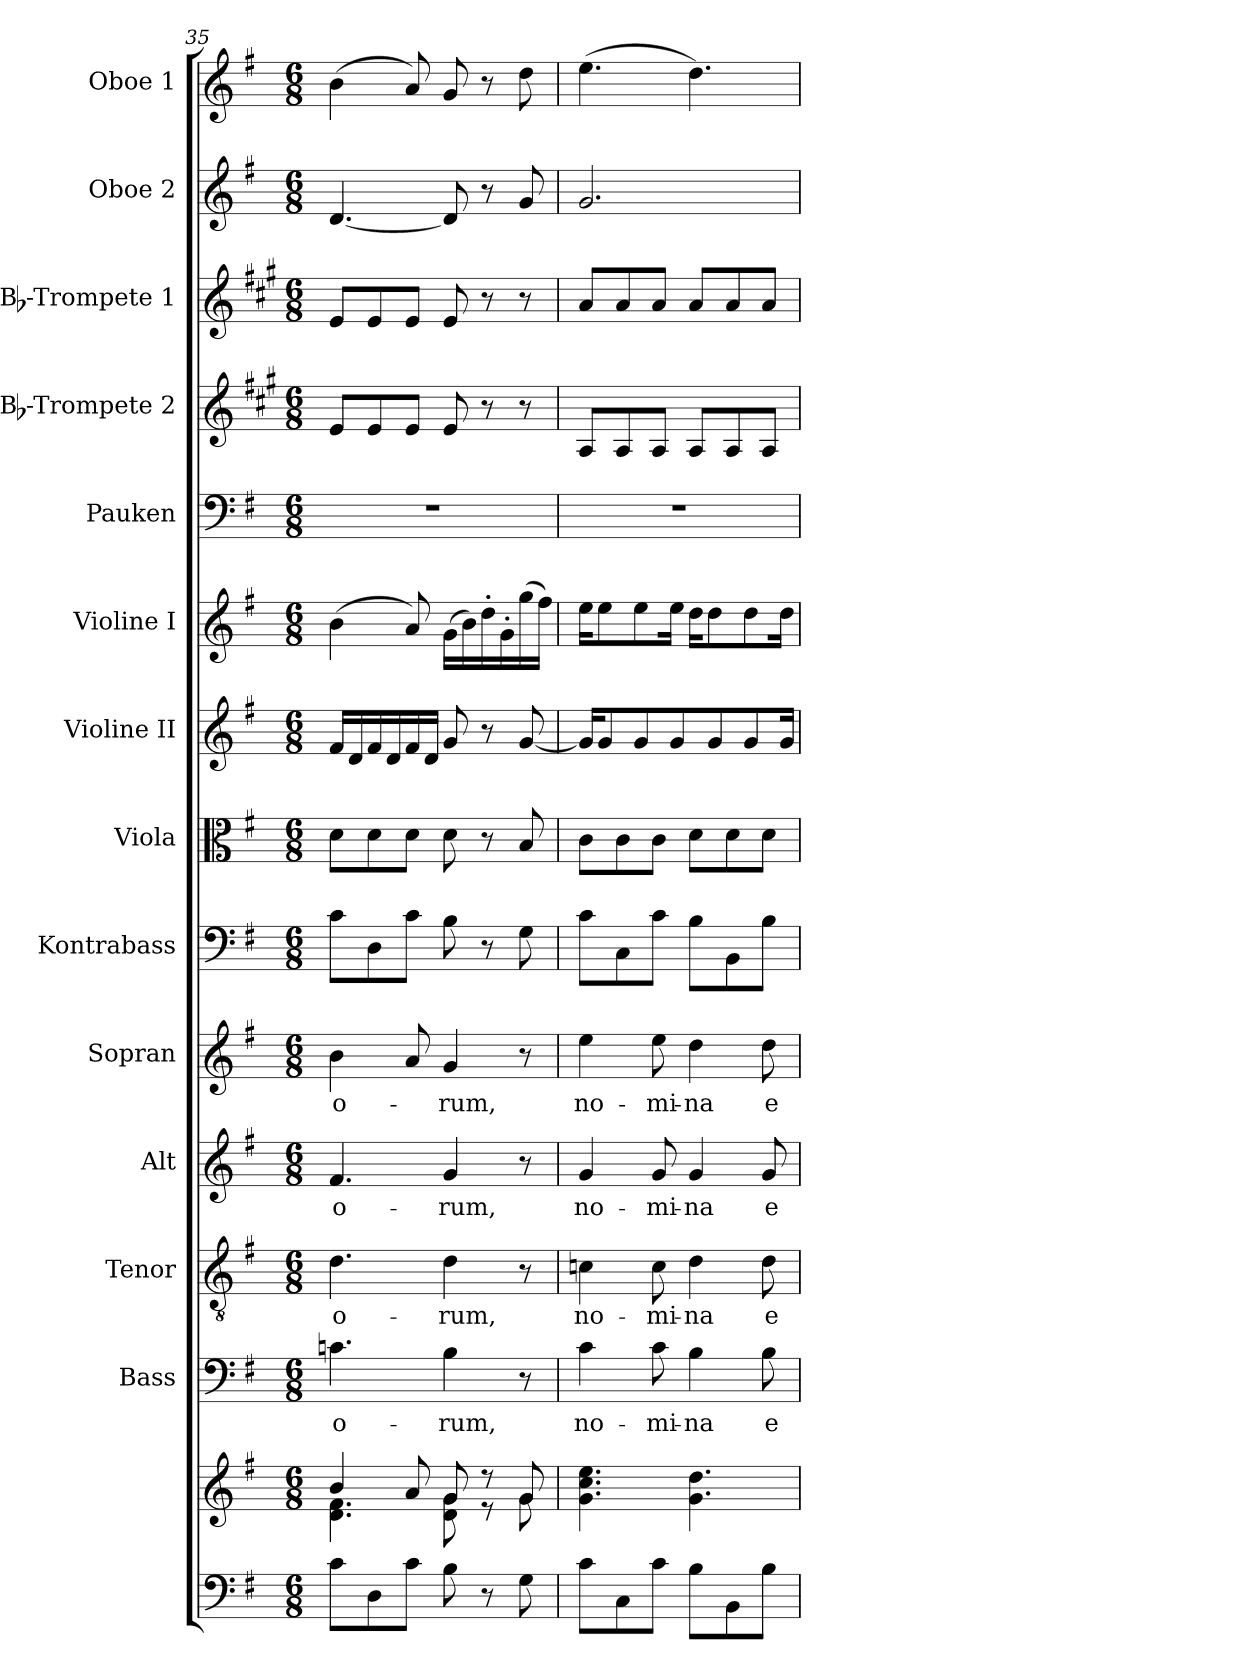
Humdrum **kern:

**kern	**kern	**kern	**text	**kern	**text	**kern	**text	**kern	**text	**kern	**kern	**kern	**kern	**kern	**kern	**kern	**kern	**kern
*part14	*part14	*part13	*part13	*part12	*part12	*part11	*part11	*part10	*part10	*part9	*part8	*part7	*part6	*part5	*part4	*part3	*part2	*part1
*staff15	*staff14	*staff13	*staff13	*staff12	*staff12	*staff11	*staff11	*staff10	*staff10	*staff9	*staff8	*staff7	*staff6	*staff5	*staff4	*staff3	*staff2	*staff1
*	*	*I"Bass	*	*I"Tenor	*	*I"Alt	*	*I"Sopran	*	*I"Kontrabass	*I"Viola	*I"Violine II	*I"Violine I	*I"Pauken	*I"Bb-Trompete 2	*I"Bb-Trompete 1	*I"Oboe 2	*I"Oboe 1
*	*	*I'B.	*	*I'T.	*	*I'A.	*	*I'S.	*	*I'Kb.	*I'Vla.	*I'Vl. II	*I'Vl. I	*I'Pk.	*I'Bb Trp. 2	*I'Bb Trp. 1	*I'Ob. 2	*I'Ob. 1
*clefF4	*clefG2	*clefF4	*	*clefGv2	*	*clefG2	*	*clefG2	*	*clefF4	*clefC3	*clefG2	*clefG2	*clefF4	*clefG2	*clefG2	*clefG2	*clefG2
*	*	*	*	*	*	*	*	*	*	*ITrd7c12	*	*	*	*	*ITrd1c2	*ITrd1c2	*	*
*k[f#]	*k[f#]	*k[f#]	*	*k[f#]	*	*k[f#]	*	*k[f#]	*	*k[f#]	*k[f#]	*k[f#]	*k[f#]	*k[f#]	*k[f#]	*k[f#]	*k[f#]	*k[f#]
*G:	*G:	*G:	*	*G:	*	*G:	*	*G:	*	*G:	*G:	*G:	*G:	*G:	*G:	*G:	*G:	*G:
*M6/8	*M6/8	*M6/8	*	*M6/8	*	*M6/8	*	*M6/8	*	*M6/8	*M6/8	*M6/8	*M6/8	*M6/8	*M6/8	*M6/8	*M6/8	*M6/8
=35	=35	=35	=35	=35	=35	=35	=35	=35	=35	=35	=35	=35	=35	=35	=35	=35	=35	=35
*	*^	*	*	*	*	*	*	*	*	*	*	*	*	*	*	*	*	*
!	!	!	!	!LO:LY:b	!	!LO:LY:b	!	!LO:LY:b	!	!LO:LY:b	!	!	!	!	!	!	!	!	!
8c\L	4b/	4.d\ 4.f#\	4.cn\	-o-	4.d\	-o-	4.f#/	-o-	4b\	-o-	8C\L	8d\L	16f#/LL	(>4b\	2.r	8d/L	8d/L	[4.d/	(>4b\
.	.	.	.	.	.	.	.	.	.	.	.	.	16d/	.	.	.	.	.	.
8D\	.	.	.	.	.	.	.	.	.	.	8DD\	8d\	16f#/	.	.	8d/	8d/	.	.
.	.	.	.	.	.	.	.	.	.	.	.	.	16d/	.	.	.	.	.	.
8c\J	8a/	.	.	.	.	.	.	.	8a/	.	8C\J	8d\J	16f#/	8a/)	.	8d/J	8d/J	.	8a/)
.	.	.	.	.	.	.	.	.	.	.	.	.	16d/JJ	.	.	.	.	.	.
!	!	!	!	!LO:LY:b	!	!LO:LY:b	!	!LO:LY:b	!	!LO:LY:b	!	!	!	!	!	!	!	!	!
8B\	8g/	8d\ 8g\	4B\	-rum,	4d\	-rum,	4g/	-rum,	4g/	-rum,	8BB\	8d\	8g/	(>16g\LL	.	8d/	8d/	8d/]	8g/
.	.	.	.	.	.	.	.	.	.	.	.	.	.	16b\)	.	.	.	.	.
8r	8r	8r	.	.	.	.	.	.	.	.	8r	8r	8r	16dd'>\	.	8r	8r	8r	8r
.	.	.	.	.	.	.	.	.	.	.	.	.	.	16g'>\	.	.	.	.	.
8G\	8g/	8g\	8r	.	8r	.	8r	.	8r	.	8GG\	8B/	[8g/	(>16gg\	.	8r	8r	8g/	8dd\
.	.	.	.	.	.	.	.	.	.	.	.	.	.	16ff#\JJ)	.	.	.	.	.
*	*v	*v	*	*	*	*	*	*	*	*	*	*	*	*	*	*	*	*	*
=36	=36	=36	=36	=36	=36	=36	=36	=36	=36	=36	=36	=36	=36	=36	=36	=36	=36	=36
!	!	!	!LO:LY:b	!	!LO:LY:b	!	!LO:LY:b	!	!LO:LY:b	!	!	!	!	!	!	!	!	!
8c\L	4.g\ 4.cc\ 4.ee\	4c\	no-	4cn\	no-	4g/	no-	4ee\	no-	8C\L	8c\L	16g/KL]	16ee\KL	2.r	8G/L	8g/L	2.g/	(>4.ee\
.	.	.	.	.	.	.	.	.	.	.	.	8g/	8ee\	.	.	.	.	.
8C\	.	.	.	.	.	.	.	.	.	8CC\	8c\	.	.	.	8G/	8g/	.	.
.	.	.	.	.	.	.	.	.	.	.	.	8g/	8ee\	.	.	.	.	.
!	!	!	!LO:LY:b	!	!LO:LY:b	!	!LO:LY:b	!	!LO:LY:b	!	!	!	!	!	!	!	!	!
8c\J	.	8c\	-mi-	8c\	-mi-	8g/	-mi-	8ee\	-mi-	8C\J	8c\J	.	.	.	8G/J	8g/J	.	.
.	.	.	.	.	.	.	.	.	.	.	.	8g/	16ee\Jk	.	.	.	.	.
!	!	!	!LO:LY:b	!	!LO:LY:b	!	!LO:LY:b	!	!LO:LY:b	!	!	!	!	!	!	!	!	!
8B\L	4.g\ 4.dd\	4B\	-na	4d\	-na	4g/	-na	4dd\	-na	8BB\L	8d\L	.	16dd\KL	.	8G/L	8g/L	.	4.dd\)
.	.	.	.	.	.	.	.	.	.	.	.	8g/	8dd\	.	.	.	.	.
8BB\	.	.	.	.	.	.	.	.	.	8BBB\	8d\	.	.	.	8G/	8g/	.	.
.	.	.	.	.	.	.	.	.	.	.	.	8g/	8dd\	.	.	.	.	.
!	!	!	!LO:LY:b	!	!LO:LY:b	!	!LO:LY:b	!	!LO:LY:b	!	!	!	!	!	!	!	!	!
8B\J	.	8B\	e-	8d\	e-	8g/	e-	8dd\	e-	8BB\J	8d\J	.	.	.	8G/J	8g/J	.	.
.	.	.	.	.	.	.	.	.	.	.	.	16g/Jk	16dd\Jk	.	.	.	.	.
=	=	=	=	=	=	=	=	=	=	=	=	=	=	=	=	=	=	=
*-	*-	*-	*-	*-	*-	*-	*-	*-	*-	*-	*-	*-	*-	*-	*-	*-	*-	*-
